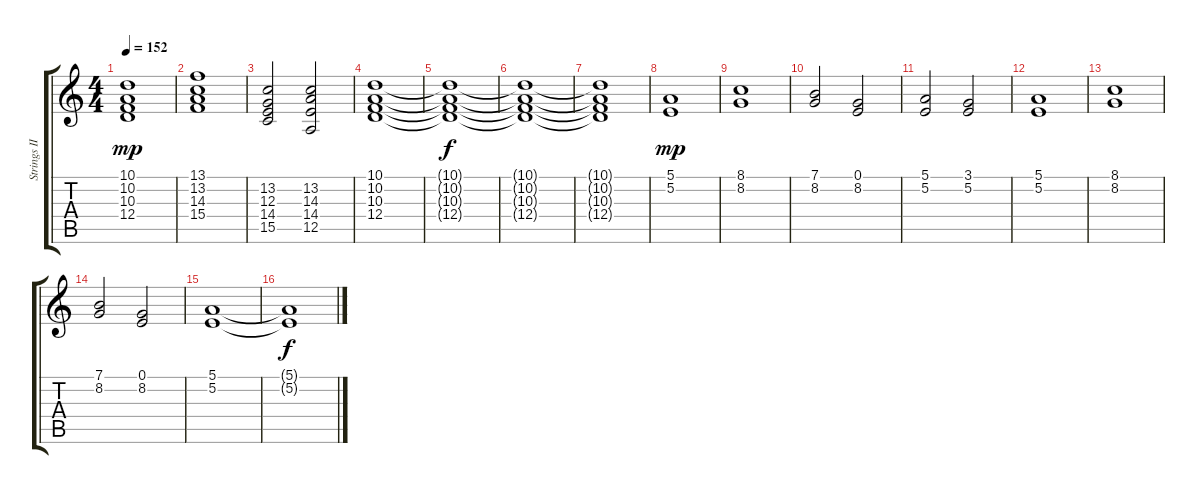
\track ("Strings II" "Strings II") {instrument stringensemble1}
\staff {score tabs}
\tuning (E4 B3 G3 D3 A2 E2) {hide}
\ts (4 4)
\tempo 152
\clef g2
\ks c
(10.1 10.2 10.3 12.4).1{dy mp} |
(13.1 13.2 14.3 15.4).1 |
(13.2 12.3 14.4 15.5).2 (13.2 14.3 14.4 12.5).2 |
(10.1 10.2 10.3 12.4).1 |
(10.1{t} 10.2{t} 10.3{t} 12.4{t}).1{dy f} |
(10.1{t} 10.2{t} 10.3{t} 12.4{t}).1 |
(10.1{t} 10.2{t} 10.3{t} 12.4{t}).1 |
(5.1 5.2).1{dy mp} |
(8.1 8.2).1 |
(7.1 8.2).2 (0.1 8.2).2 |
(5.1 5.2).2 (3.1 5.2).2 |
(5.1 5.2).1 |
(8.1 8.2).1 |
(7.1 8.2).2 (0.1 8.2).2 |
(5.1 5.2).1 |
(5.1{t} 5.2{t}).1{dy f}
